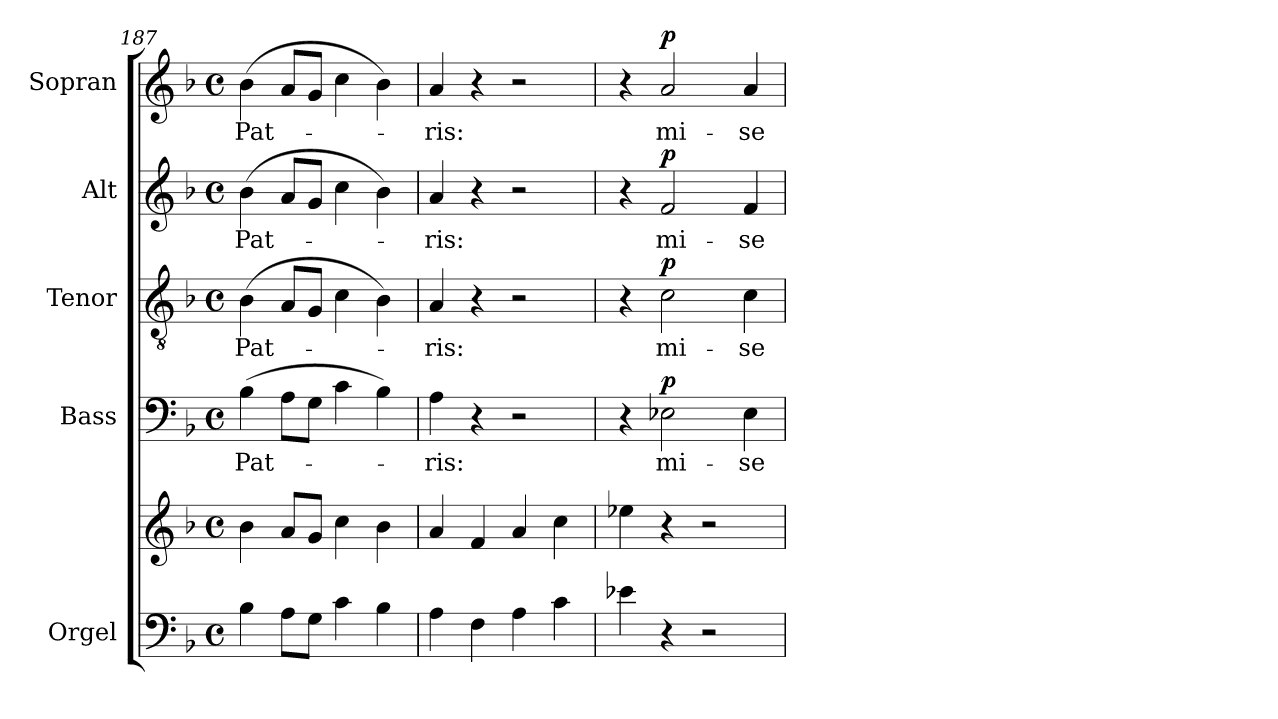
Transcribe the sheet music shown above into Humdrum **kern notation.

**kern	**kern	**kern	**text	**dynam	**kern	**text	**dynam	**kern	**text	**dynam	**kern	**text	**dynam
*part5	*part5	*part4	*part4	*part4	*part3	*part3	*part3	*part2	*part2	*part2	*part1	*part1	*part1
*staff6	*staff5	*staff4	*staff4	*staff4	*staff3	*staff3	*staff3	*staff2	*staff2	*staff2	*staff1	*staff1	*staff1
*I"Orgel	*	*I"Bass	*	*	*I"Tenor	*	*	*I"Alt	*	*	*I"Sopran	*	*
*I'Org.	*	*I'B	*	*	*I'T	*	*	*I'A	*	*	*I'S	*	*
*clefF4	*clefG2	*clefF4	*	*	*clefGv2	*	*	*clefG2	*	*	*clefG2	*	*
*k[b-]	*k[b-]	*k[b-]	*	*	*k[b-]	*	*	*k[b-]	*	*	*k[b-]	*	*
*F:	*F:	*F:	*	*	*F:	*	*	*F:	*	*	*F:	*	*
*M4/4	*M4/4	*M4/4	*	*	*M4/4	*	*	*M4/4	*	*	*M4/4	*	*
*met(c)	*met(c)	*met(c)	*	*	*met(c)	*	*	*met(c)	*	*	*met(c)	*	*
=187	=187	=187	=187	=187	=187	=187	=187	=187	=187	=187	=187	=187	=187
!	!	!	!LO:LY:b	!	!	!LO:LY:b	!	!	!LO:LY:b	!	!	!LO:LY:b	!
4B-\	4b-\	(>4B-\	Pat-	.	(>4B-\	Pat-	.	(>4b-\	Pat-	.	(>4b-\	Pat-	.
8A\L	8a/L	8A\L	.	.	8A/L	.	.	8a/L	.	.	8a/L	.	.
8G\J	8g/J	8G\J	.	.	8G/J	.	.	8g/J	.	.	8g/J	.	.
4c\	4cc\	4c\	.	.	4c\	.	.	4cc\	.	.	4cc\	.	.
4B-\	4b-\	4B-\)	.	.	4B-\)	.	.	4b-\)	.	.	4b-\)	.	.
=188	=188	=188	=188	=188	=188	=188	=188	=188	=188	=188	=188	=188	=188
!	!	!	!LO:LY:b	!	!	!LO:LY:b	!	!	!LO:LY:b	!	!	!LO:LY:b	!
4A\	4a/	4A\	-ris:	.	4A/	-ris:	.	4a/	-ris:	.	4a/	-ris:	.
4F\	4f/	4r	.	.	4r	.	.	4r	.	.	4r	.	.
4A\	4a/	2r	.	.	2r	.	.	2r	.	.	2r	.	.
4c\	4cc\	.	.	.	.	.	.	.	.	.	.	.	.
!!LO:PB:g=z
=189	=189	=189	=189	=189	=189	=189	=189	=189	=189	=189	=189	=189	=189
4e-X\	4ee-X\	4r	.	.	4r	.	.	4r	.	.	4r	.	.
!	!	!	!LO:LY:b	!LO:DY:a	!	!LO:LY:b	!LO:DY:a	!	!LO:LY:b	!LO:DY:a	!	!LO:LY:b	!LO:DY:a
4r	4r	2E-X\	mi-	p	2c\	mi-	p	2f/	mi-	p	2a/	mi-	p
2r	2r	.	.	.	.	.	.	.	.	.	.	.	.
!	!	!	!LO:LY:b	!	!	!LO:LY:b	!	!	!LO:LY:b	!	!	!LO:LY:b	!
.	.	4E-\	-se-	.	4c\	-se-	.	4f/	-se-	.	4a/	-se-	.
=	=	=	=	=	=	=	=	=	=	=	=	=	=
*-	*-	*-	*-	*-	*-	*-	*-	*-	*-	*-	*-	*-	*-
